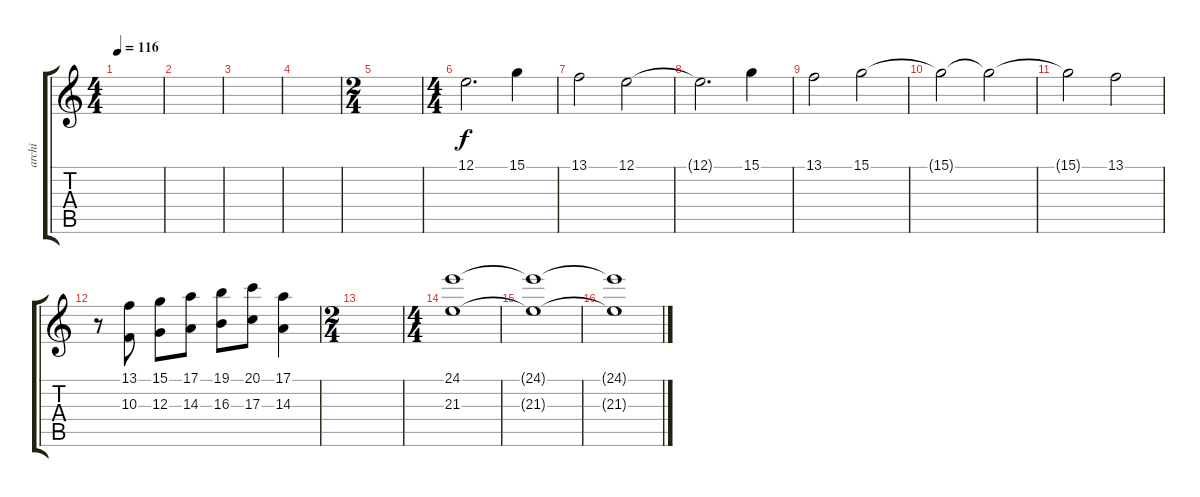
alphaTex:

\track ("archi" "archi") {instrument stringensemble2}
\staff {score tabs}
\tuning (E4 B3 G3 D3 A2 E2) {hide}
\ts (4 4)
\tempo 116
\clef g2
\ks c
|
|
|
|
\ts (2 4)
|
\ts (4 4)
12.1.2{d} 15.1.4 |
13.1.2 12.1.2 |
12.1{t}.2{d} 15.1.4 |
13.1.2 15.1.2 |
15.1{t}.2 15.1{t}.2 |
15.1{t}.2 13.1.2 |
r.8 (13.1 10.3).8 (15.1 12.3).8 (17.1 14.3).8 (19.1 16.3).8 (20.1 17.3).8 (17.1 14.3).4 |
\ts (2 4)
|
\ts (4 4)
(24.1 21.3).1 |
(24.1{t} 21.3{t}).1 |
(24.1{t} 21.3{t}).1
